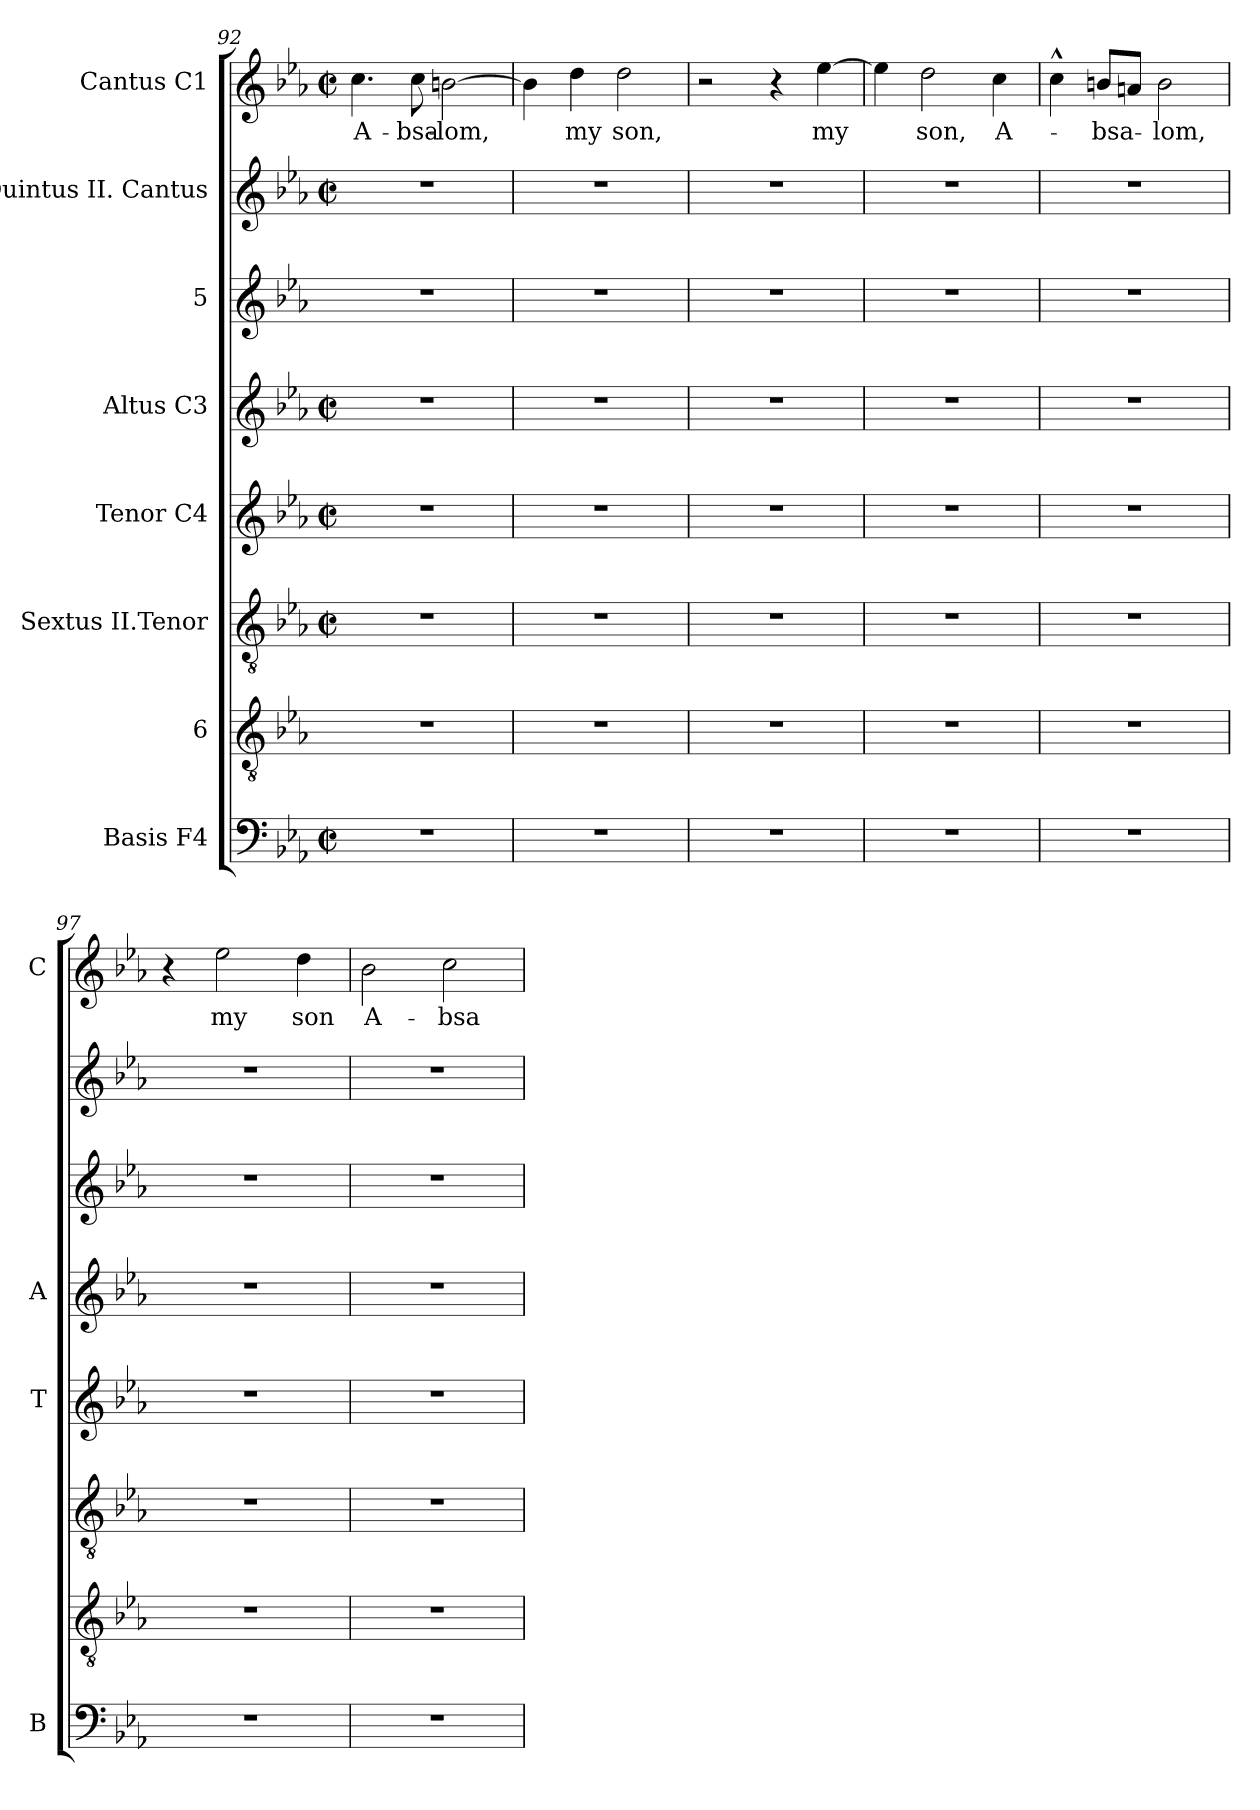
**kern	**kern	**kern	**kern	**kern	**kern	**kern	**kern	**text
*part8	*part7	*part6	*part5	*part4	*part3	*part2	*part1	*part1
*staff8	*staff7	*staff6	*staff5	*staff4	*staff3	*staff2	*staff1	*staff1
*I"Basis F4	*I"6	*I"Sextus II.Tenor	*I"Tenor C4	*I"Altus C3	*I"5	*I"Quintus II. Cantus	*I"Cantus C1	*
*I'B	*	*	*I'T	*I'A	*	*	*I'C	*
*clefF4	*clefGv2	*clefGv2	*clefG2	*clefG2	*clefG2	*clefG2	*clefG2	*
*k[b-e-a-]	*k[b-e-a-]	*k[b-e-a-]	*k[b-e-a-]	*k[b-e-a-]	*k[b-e-a-]	*k[b-e-a-]	*k[b-e-a-]	*
*E-:	*E-:	*E-:	*E-:	*E-:	*E-:	*E-:	*E-:	*
*M2/2	*	*M2/2	*M2/2	*M2/2	*	*M2/2	*M2/2	*
*met(c|)	*	*met(c|)	*met(c|)	*met(c|)	*	*met(c|)	*met(c|)	*
=92	=92	=92	=92	=92	=92	=92	=92	=92
!	!	!	!	!	!	!	!	!LO:LY:b
1r	1r	1r	1r	1r	1r	1r	4.cc\	A-
!	!	!	!	!	!	!	!	!LO:LY:b
.	.	.	.	.	.	.	8cc\	-bsa-
!	!	!	!	!	!	!	!	!LO:LY:b:rj
.	.	.	.	.	.	.	[>2bn\	-lom,
=93	=93	=93	=93	=93	=93	=93	=93	=93
1r	1r	1r	1r	1r	1r	1r	4b\]	.
!	!	!	!	!	!	!	!	!LO:LY:b
.	.	.	.	.	.	.	4dd\	my
!	!	!	!	!	!	!	!	!LO:LY:b
.	.	.	.	.	.	.	2dd\	son,
=94	=94	=94	=94	=94	=94	=94	=94	=94
1r	1r	1r	1r	1r	1r	1r	2r	.
.	.	.	.	.	.	.	4r	.
!	!	!	!	!	!	!	!	!LO:LY:b
.	.	.	.	.	.	.	[>4ee-\	my
=95	=95	=95	=95	=95	=95	=95	=95	=95
1r	1r	1r	1r	1r	1r	1r	4ee-\]	.
!	!	!	!	!	!	!	!	!LO:LY:b
.	.	.	.	.	.	.	2dd\	son,
!	!	!	!	!	!	!	!	!LO:LY:b
.	.	.	.	.	.	.	4cc\	A-
!!LO:LB:g=z
=96	=96	=96	=96	=96	=96	=96	=96	=96
1r	1r	1r	1r	1r	1r	1r	4cc^^>\	.
!	!	!	!	!	!	!	!	!LO:LY:b
.	.	.	.	.	.	.	8bn/L	-bsa-
.	.	.	.	.	.	.	8an/J	.
!	!	!	!	!	!	!	!	!LO:LY:b
.	.	.	.	.	.	.	2b\	-lom,
=97	=97	=97	=97	=97	=97	=97	=97	=97
1r	1r	1r	1r	1r	1r	1r	4r	.
!	!	!	!	!	!	!	!	!LO:LY:b
.	.	.	.	.	.	.	2ee-\	my
!	!	!	!	!	!	!	!	!LO:LY:b
.	.	.	.	.	.	.	4dd\	son
=98	=98	=98	=98	=98	=98	=98	=98	=98
!	!	!	!	!	!	!	!	!LO:LY:b
1r	1r	1r	1r	1r	1r	1r	2b-\	A-
!	!	!	!	!	!	!	!	!LO:LY:b
.	.	.	.	.	.	.	2cc\	-bsa-
=	=	=	=	=	=	=	=	=
*-	*-	*-	*-	*-	*-	*-	*-	*-
